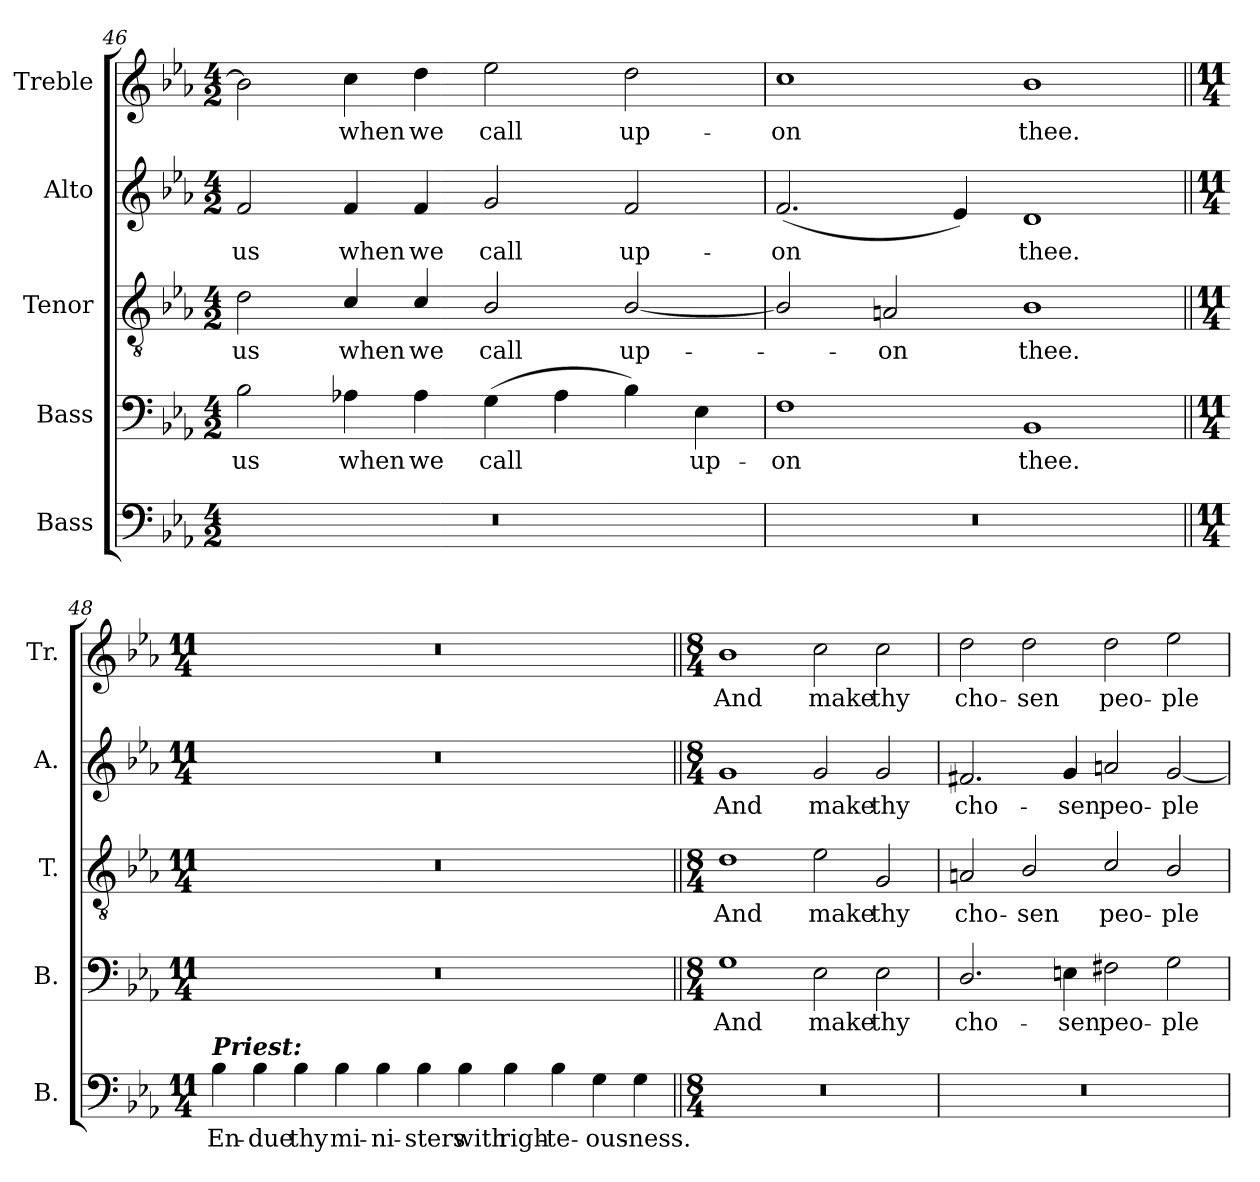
**kern	**text	**kern	**text	**kern	**text	**kern	**text	**kern	**text
*part5	*part5	*part4	*part4	*part3	*part3	*part2	*part2	*part1	*part1
*staff5	*staff5	*staff4	*staff4	*staff3	*staff3	*staff2	*staff2	*staff1	*staff1
*I"Bass	*	*I"Bass	*	*I"Tenor	*	*I"Alto	*	*I"Treble	*
*I'B.	*	*I'B.	*	*I'T.	*	*I'A.	*	*I'Tr.	*
*clefF4	*	*clefF4	*	*clefGv2	*	*clefG2	*	*clefG2	*
*	*	*	*	*ITrd7c12	*	*	*	*	*
*k[b-e-a-]	*	*k[b-e-a-]	*	*k[b-e-a-]	*	*k[b-e-a-]	*	*k[b-e-a-]	*
*E-:	*	*E-:	*	*E-:	*	*E-:	*	*E-:	*
*M4/2	*	*M4/2	*	*M4/2	*	*M4/2	*	*M4/2	*
=46	=46	=46	=46	=46	=46	=46	=46	=46	=46
!LO:N:vis=1	!	!	!	!	!	!	!	!	!
!	!	!	!LO:LY:b:color=#000000	!	!	!	!	!	!
!	!	!	!	!	!LO:LY:b:color=#000000	!	!	!	!
!	!	!	!	!	!	!	!LO:LY:b:color=#000000	!	!
0r	.	2B-i\	us	2Di\	us	2fi/	us	2b-i\]	.
!	!	!	!LO:LY:b:color=#000000	!	!	!	!	!	!
!	!	!	!	!	!LO:LY:b:color=#000000	!	!	!	!
!	!	!	!	!	!	!	!LO:LY:b:color=#000000	!	!
!	!	!	!	!	!	!	!	!	!LO:LY:b:color=#000000
.	.	4A-Xi\	when	4Ci/	when	4fi/	when	4cci\	when
!	!	!	!LO:LY:b:color=#000000	!	!	!	!	!	!
!	!	!	!	!	!LO:LY:b:color=#000000	!	!	!	!
!	!	!	!	!	!	!	!LO:LY:b:color=#000000	!	!
!	!	!	!	!	!	!	!	!	!LO:LY:b:color=#000000
.	.	4A-i\	we	4Ci/	we	4fi/	we	4ddi\	we
!	!	!	!LO:LY:b:color=#000000	!	!	!	!	!	!
!	!	!	!	!	!LO:LY:b:color=#000000	!	!	!	!
!	!	!	!	!	!	!	!LO:LY:b:color=#000000	!	!
!	!	!	!	!	!	!	!	!	!LO:LY:b:color=#000000
.	.	(4Gi\	call	2BB-i/	call	2gi/	call	2ee-i\	call
.	.	4A-i\	.	.	.	.	.	.	.
!	!	!	!	!	!LO:LY:b:color=#000000	!	!	!	!
!	!	!	!	!	!	!	!LO:LY:b:color=#000000	!	!
!	!	!	!	!	!	!	!	!	!LO:LY:b:color=#000000
.	.	4B-i\)	.	[2BB-i/	up-	2fi/	up-	2ddi\	up-
!	!	!	!LO:LY:b:color=#000000	!	!	!	!	!	!
.	.	4E-i\	up-	.	.	.	.	.	.
=47	=47	=47	=47	=47	=47	=47	=47	=47	=47
!LO:N:vis=1	!	!	!	!	!	!	!	!	!
!	!	!	!LO:LY:b:color=#000000	!	!	!	!	!	!
!	!	!	!	!	!	!	!LO:LY:b:color=#000000	!	!
!	!	!	!	!	!	!	!	!	!LO:LY:b:color=#000000
0r	.	1Fi	-on	2BB-i/]	.	(2.fi/	-on	1cci	-on
!	!	!	!	!	!LO:LY:b:color=#000000	!	!	!	!
.	.	.	.	2AAni/	-on	.	.	.	.
.	.	.	.	.	.	4e-i/)	.	.	.
!	!	!	!LO:LY:b:color=#000000	!	!	!	!	!	!
!	!	!	!	!	!LO:LY:b:color=#000000	!	!	!	!
!	!	!	!	!	!	!	!LO:LY:b:color=#000000	!	!
!	!	!	!	!	!	!	!	!	!LO:LY:b:color=#000000
.	.	1BB-i	thee.	1BB-i	thee.	1di	thee.	1b-i	thee.
!!LO:LB:g=z
=48||	=48||	=48||	=48||	=48||	=48||	=48||	=48||	=48||	=48||
*M11/4	*	*M11/4	*	*M11/4	*	*M11/4	*	*M11/4	*
!LO:TX:a:Bi:t=Priest&colon;	!	!	!	!	!	!	!	!	!
!	!LO:LY:b:color=#000000	!LO:N:vis=1	!	!LO:N:vis=1	!	!LO:N:vis=1	!	!LO:N:vis=1	!
4B-i\	En-	4%11r	.	4%11r	.	4%11r	.	4%11r	.
!	!LO:LY:b:color=#000000	!	!	!	!	!	!	!	!
4B-i\	-due	.	.	.	.	.	.	.	.
!	!LO:LY:b:color=#000000	!	!	!	!	!	!	!	!
4B-i\	thy	.	.	.	.	.	.	.	.
!	!LO:LY:b:color=#000000	!	!	!	!	!	!	!	!
4B-i\	mi-	.	.	.	.	.	.	.	.
!	!LO:LY:b:color=#000000	!	!	!	!	!	!	!	!
4B-i\	-ni-	.	.	.	.	.	.	.	.
!	!LO:LY:b:color=#000000	!	!	!	!	!	!	!	!
4B-i\	-sters	.	.	.	.	.	.	.	.
!	!LO:LY:b:color=#000000	!	!	!	!	!	!	!	!
4B-i\	with	.	.	.	.	.	.	.	.
!	!LO:LY:b:color=#000000	!	!	!	!	!	!	!	!
4B-i\	righ-	.	.	.	.	.	.	.	.
!	!LO:LY:b:color=#000000	!	!	!	!	!	!	!	!
4B-i\	-te-	.	.	.	.	.	.	.	.
!	!LO:LY:b:color=#000000	!	!	!	!	!	!	!	!
4Gi\	-ous-	.	.	.	.	.	.	.	.
!	!LO:LY:b:color=#000000	!	!	!	!	!	!	!	!
4Gi\	-ness.	.	.	.	.	.	.	.	.
!!LO:LB:g=z
=49||	=49||	=49||	=49||	=49||	=49||	=49||	=49||	=49||	=49||
*M8/4	*	*M8/4	*	*M8/4	*	*M8/4	*	*M8/4	*
!LO:N:vis=1	!	!	!	!	!	!	!	!	!
!	!	!	!LO:LY:b:color=#000000	!	!	!	!	!	!
!	!	!	!	!	!LO:LY:b:color=#000000	!	!	!	!
!	!	!	!	!	!	!	!LO:LY:b:color=#000000	!	!
!	!	!	!	!	!	!	!	!	!LO:LY:b:color=#000000
0r	.	1Gi	And	1Di	And	1gi	And	1b-i	And
!	!	!	!LO:LY:b:color=#000000	!	!	!	!	!	!
!	!	!	!	!	!LO:LY:b:color=#000000	!	!	!	!
!	!	!	!	!	!	!	!LO:LY:b:color=#000000	!	!
!	!	!	!	!	!	!	!	!	!LO:LY:b:color=#000000
.	.	2E-i\	make	2E-i\	make	2gi/	make	2cci\	make
!	!	!	!LO:LY:b:color=#000000	!	!	!	!	!	!
!	!	!	!	!	!LO:LY:b:color=#000000	!	!	!	!
!	!	!	!	!	!	!	!LO:LY:b:color=#000000	!	!
!	!	!	!	!	!	!	!	!	!LO:LY:b:color=#000000
.	.	2E-i\	thy	2GGi/	thy	2gi/	thy	2cci\	thy
=50	=50	=50	=50	=50	=50	=50	=50	=50	=50
!LO:N:vis=1	!	!	!	!	!	!	!	!	!
!	!	!	!LO:LY:b:color=#000000	!	!	!	!	!	!
!	!	!	!	!	!LO:LY:b:color=#000000	!	!	!	!
!	!	!	!	!	!	!	!LO:LY:b:color=#000000	!	!
!	!	!	!	!	!	!	!	!	!LO:LY:b:color=#000000
0r	.	2.Di/	cho-	2AAni/	cho-	2.f#Xi/	cho-	2ddi\	cho-
!	!	!	!	!	!LO:LY:b:color=#000000	!	!	!	!
!	!	!	!	!	!	!	!	!	!LO:LY:b:color=#000000
.	.	.	.	2BB-i/	-sen	.	.	2ddi\	-sen
!	!	!	!LO:LY:b:color=#000000	!	!	!	!	!	!
!	!	!	!	!	!	!	!LO:LY:b:color=#000000	!	!
.	.	4Eni\	-sen	.	.	4gi/	-sen	.	.
!	!	!	!LO:LY:b:color=#000000	!	!	!	!	!	!
!	!	!	!	!	!LO:LY:b:color=#000000	!	!	!	!
!	!	!	!	!	!	!	!LO:LY:b:color=#000000	!	!
!	!	!	!	!	!	!	!	!	!LO:LY:b:color=#000000
.	.	2F#Xi\	peo-	2Ci/	peo-	2ani/	peo-	2ddi\	peo-
!	!	!	!LO:LY:b:color=#000000	!	!	!	!	!	!
!	!	!	!	!	!LO:LY:b:color=#000000	!	!	!	!
!	!	!	!	!	!	!	!LO:LY:b:color=#000000	!	!
!	!	!	!	!	!	!	!	!	!LO:LY:b:color=#000000
.	.	2Gi\	-ple	2BB-i/	-ple	[2gi/	-ple	2ee-i\	-ple
=	=	=	=	=	=	=	=	=	=
*-	*-	*-	*-	*-	*-	*-	*-	*-	*-
